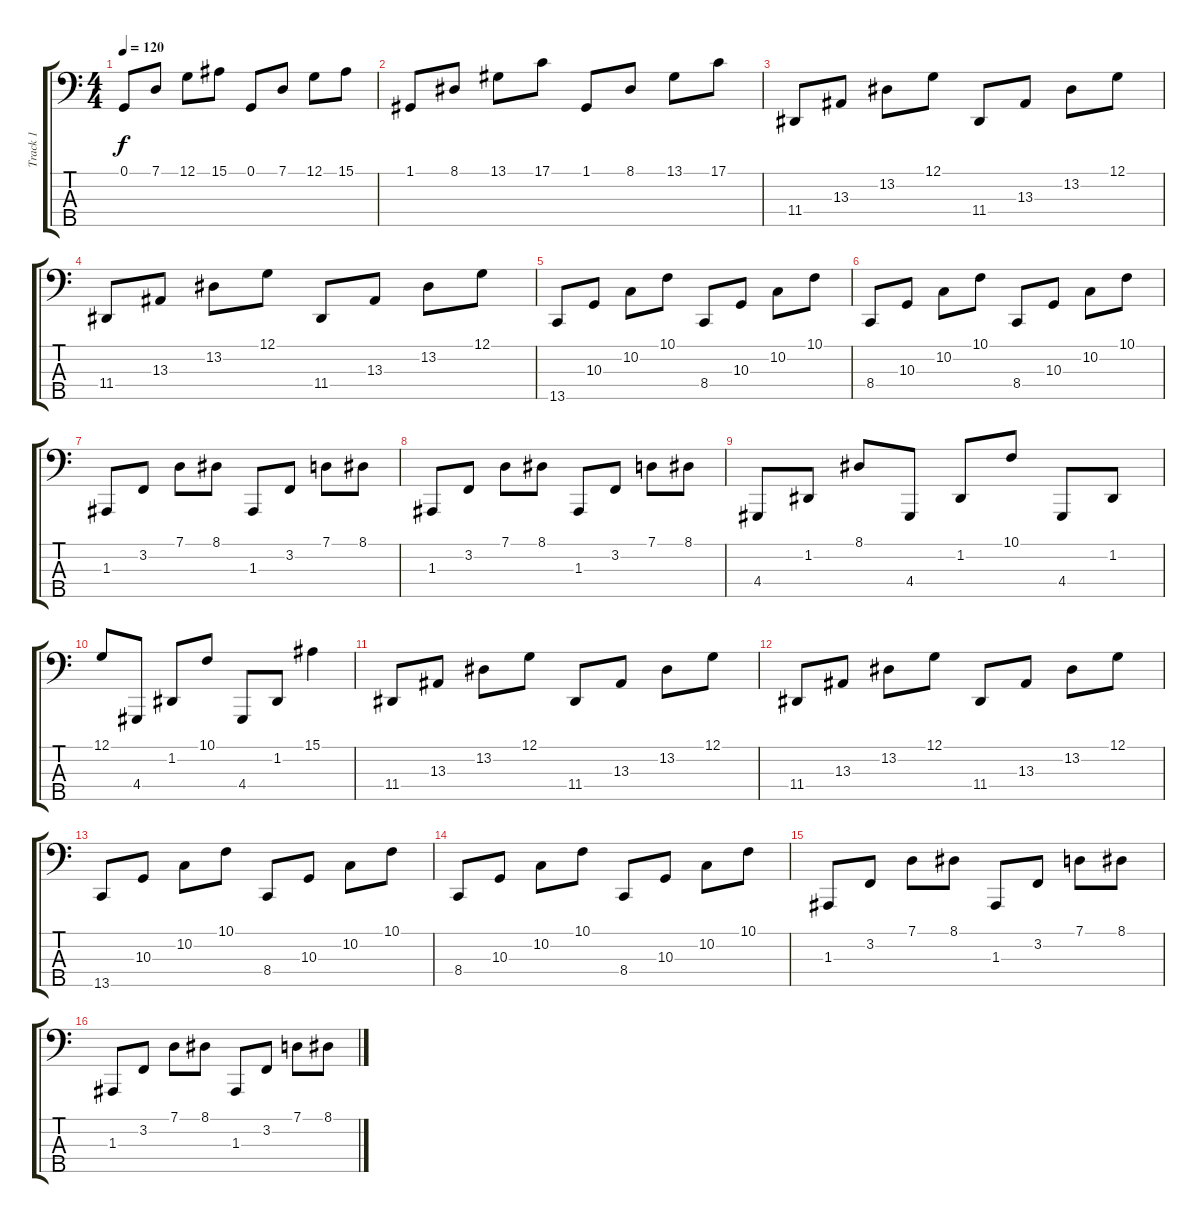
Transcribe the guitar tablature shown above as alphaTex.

\track ("Track 1" "Track 1") {instrument acousticgrandpiano}
\staff {score tabs}
\tuning (G2 D2 A1 E1 B0) {hide}
\ts (4 4)
\tempo 120
\clef f4
\ks c
0.1.8{dy f} 7.1.8 12.1.8 15.1.8 0.1.8 7.1.8 12.1.8 15.1.8 |
1.1.8 8.1.8 13.1.8 17.1.8 1.1.8 8.1.8 13.1.8 17.1.8 |
11.4.8 13.3.8 13.2.8 12.1.8 11.4.8 13.3.8 13.2.8 12.1.8 |
11.4.8 13.3.8 13.2.8 12.1.8 11.4.8 13.3.8 13.2.8 12.1.8 |
13.5.8 10.3.8 10.2.8 10.1.8 8.4.8 10.3.8 10.2.8 10.1.8 |
8.4.8 10.3.8 10.2.8 10.1.8 8.4.8 10.3.8 10.2.8 10.1.8 |
1.3.8 3.2.8 7.1.8 8.1.8 1.3.8 3.2.8 7.1.8 8.1.8 |
1.3.8 3.2.8 7.1.8 8.1.8 1.3.8 3.2.8 7.1.8 8.1.8 |
4.4.8 1.2.8 8.1.8 4.4.8 1.2.8 10.1.8 4.4.8 1.2.8 |
12.1.8 4.4.8 1.2.8 10.1.8 4.4.8 1.2.8 15.1.4 |
11.4.8 13.3.8 13.2.8 12.1.8 11.4.8 13.3.8 13.2.8 12.1.8 |
11.4.8 13.3.8 13.2.8 12.1.8 11.4.8 13.3.8 13.2.8 12.1.8 |
13.5.8 10.3.8 10.2.8 10.1.8 8.4.8 10.3.8 10.2.8 10.1.8 |
8.4.8 10.3.8 10.2.8 10.1.8 8.4.8 10.3.8 10.2.8 10.1.8 |
1.3.8 3.2.8 7.1.8 8.1.8 1.3.8 3.2.8 7.1.8 8.1.8 |
1.3.8 3.2.8 7.1.8 8.1.8 1.3.8 3.2.8 7.1.8 8.1.8
